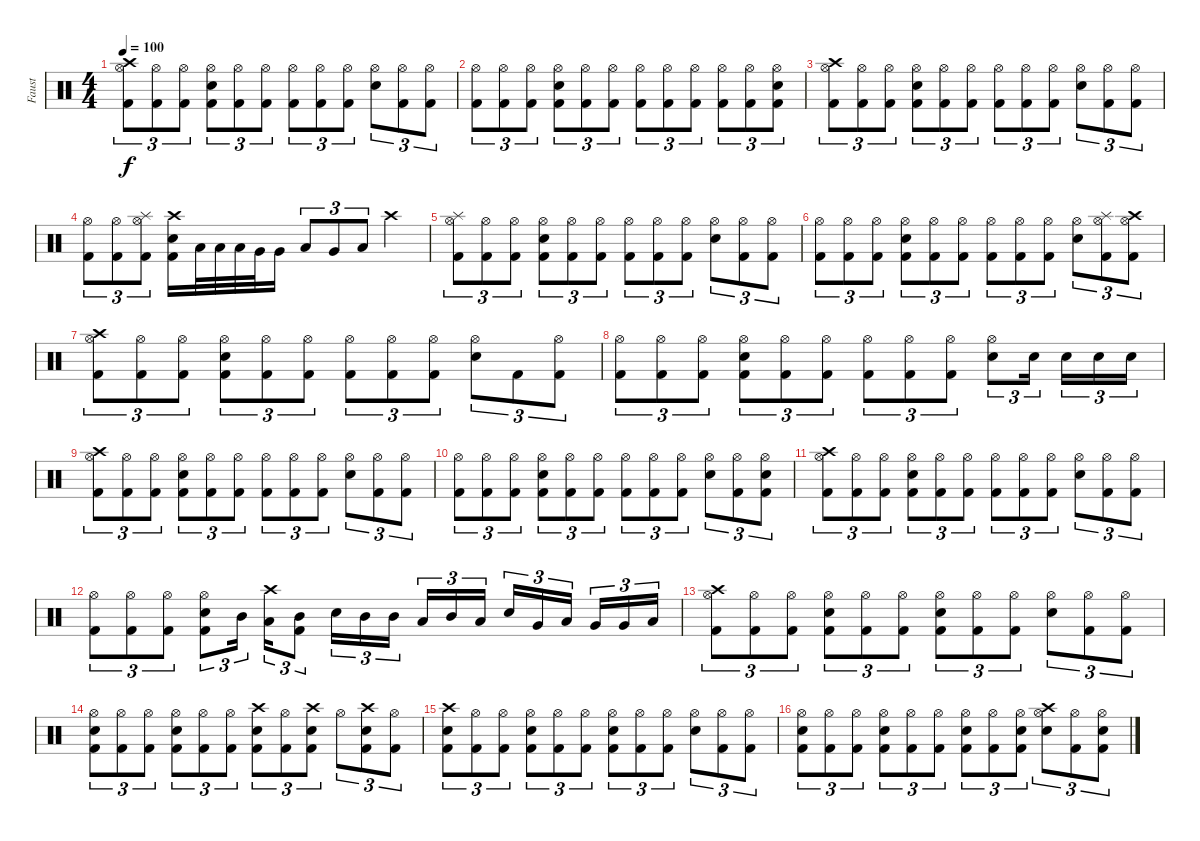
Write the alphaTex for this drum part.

\track ("Faust" "Faust") {instrument percussion}
\staff {score}
\articulation defaults
\ts (4 4)
\tempo 100
\clef neutral
\ks c
("Crash high (hit)" "Hi-Hat (open)" "Kick (hit) 2").8{tu (3 2) dy f} ("Hi-Hat (open)" "Kick (hit) 2").8{tu (3 2)} ("Hi-Hat (open)" "Kick (hit) 2").8{tu (3 2)} ("Snare (hit) 2" "Hi-Hat (open)" "Kick (hit) 2").8{tu (3 2)} ("Hi-Hat (open)" "Kick (hit) 2").8{tu (3 2)} ("Hi-Hat (open)" "Kick (hit) 2").8{tu (3 2)} ("Hi-Hat (open)" "Kick (hit) 2").8{tu (3 2)} ("Hi-Hat (open)" "Kick (hit) 2").8{tu (3 2)} ("Hi-Hat (open)" "Kick (hit) 2").8{tu (3 2)} ("Snare (hit) 2" "Hi-Hat (open)").8{tu (3 2)} ("Hi-Hat (open)" "Kick (hit) 2").8{tu (3 2)} ("Hi-Hat (open)" "Kick (hit) 2").8{tu (3 2)} |
("Hi-Hat (open)" "Kick (hit) 2").8{tu (3 2)} ("Hi-Hat (open)" "Kick (hit) 2").8{tu (3 2)} ("Hi-Hat (open)" "Kick (hit) 2").8{tu (3 2)} ("Snare (hit) 2" "Hi-Hat (open)" "Kick (hit) 2").8{tu (3 2)} ("Hi-Hat (open)" "Kick (hit) 2").8{tu (3 2)} ("Hi-Hat (open)" "Kick (hit) 2").8{tu (3 2)} ("Hi-Hat (open)" "Kick (hit) 2").8{tu (3 2)} ("Hi-Hat (open)" "Kick (hit) 2").8{tu (3 2)} ("Hi-Hat (open)" "Kick (hit) 2").8{tu (3 2)} ("Hi-Hat (open)" "Kick (hit) 2").8{tu (3 2)} ("Hi-Hat (open)" "Kick (hit) 2").8{tu (3 2)} ("Snare (hit) 2" "Hi-Hat (open)" "Kick (hit) 2").8{tu (3 2)} |
("Crash high (hit)" "Hi-Hat (open)" "Kick (hit) 2").8{tu (3 2)} ("Hi-Hat (open)" "Kick (hit) 2").8{tu (3 2)} ("Hi-Hat (open)" "Kick (hit) 2").8{tu (3 2)} ("Snare (hit) 2" "Hi-Hat (open)" "Kick (hit) 2").8{tu (3 2)} ("Hi-Hat (open)" "Kick (hit) 2").8{tu (3 2)} ("Hi-Hat (open)" "Kick (hit) 2").8{tu (3 2)} ("Hi-Hat (open)" "Kick (hit) 2").8{tu (3 2)} ("Hi-Hat (open)" "Kick (hit) 2").8{tu (3 2)} ("Hi-Hat (open)" "Kick (hit) 2").8{tu (3 2)} ("Snare (hit) 2" "Hi-Hat (open)").8{tu (3 2)} ("Hi-Hat (open)" "Kick (hit) 2").8{tu (3 2)} ("Hi-Hat (open)" "Kick (hit) 2").8{tu (3 2)} |
("Hi-Hat (open)" "Kick (hit) 2").8{tu (3 2)} ("Hi-Hat (open)" "Kick (hit) 2").8{tu (3 2)} ("Splash (hit)" "Hi-Hat (open)" "Kick (hit) 2").8{tu (3 2)} ("Crash high (hit)" "Snare (hit) 2" "Kick (hit) 2").16 "Low Tom (hit)".32 "Low Tom (hit)".32 "Low Tom (hit)".32 "Very Low Tom (hit)".32 "Very Low Tom (hit)".16 "Low Floor Tom (hit)".8{tu (3 2)} "Very Low Tom (hit)".8{tu (3 2)} "Low Floor Tom (hit)".8{tu (3 2)} "Crash high (hit)".4 |
("Splash (hit)" "Hi-Hat (open)" "Kick (hit) 2").8{tu (3 2)} ("Hi-Hat (open)" "Kick (hit) 2").8{tu (3 2)} ("Hi-Hat (open)" "Kick (hit) 2").8{tu (3 2)} ("Snare (hit) 2" "Hi-Hat (open)" "Kick (hit) 2").8{tu (3 2)} ("Hi-Hat (open)" "Kick (hit) 2").8{tu (3 2)} ("Hi-Hat (open)" "Kick (hit) 2").8{tu (3 2)} ("Hi-Hat (open)" "Kick (hit) 2").8{tu (3 2)} ("Hi-Hat (open)" "Kick (hit) 2").8{tu (3 2)} ("Hi-Hat (open)" "Kick (hit) 2").8{tu (3 2)} ("Snare (hit) 2" "Hi-Hat (open)").8{tu (3 2)} ("Hi-Hat (open)" "Kick (hit) 2").8{tu (3 2)} ("Hi-Hat (open)" "Kick (hit) 2").8{tu (3 2)} |
("Hi-Hat (open)" "Kick (hit) 2").8{tu (3 2)} ("Hi-Hat (open)" "Kick (hit) 2").8{tu (3 2)} ("Hi-Hat (open)" "Kick (hit) 2").8{tu (3 2)} ("Snare (hit) 2" "Hi-Hat (open)" "Kick (hit) 2").8{tu (3 2)} ("Hi-Hat (open)" "Kick (hit) 2").8{tu (3 2)} ("Hi-Hat (open)" "Kick (hit) 2").8{tu (3 2)} ("Hi-Hat (open)" "Kick (hit) 2").8{tu (3 2)} ("Hi-Hat (open)" "Kick (hit) 2").8{tu (3 2)} ("Hi-Hat (open)" "Kick (hit) 2").8{tu (3 2)} ("Snare (hit) 2" "Hi-Hat (open)").8{tu (3 2)} ("Splash (hit)" "Hi-Hat (open)" "Kick (hit) 2").8{tu (3 2)} ("Crash high (hit)" "Hi-Hat (open)" "Kick (hit) 2").8{tu (3 2)} |
("Crash high (hit)" "Hi-Hat (open)" "Kick (hit) 2").8{tu (3 2)} ("Hi-Hat (open)" "Kick (hit) 2").8{tu (3 2)} ("Hi-Hat (open)" "Kick (hit) 2").8{tu (3 2)} ("Snare (hit) 2" "Hi-Hat (open)" "Kick (hit) 2").8{tu (3 2)} ("Hi-Hat (open)" "Kick (hit) 2").8{tu (3 2)} ("Hi-Hat (open)" "Kick (hit) 2").8{tu (3 2)} ("Hi-Hat (open)" "Kick (hit) 2").8{tu (3 2)} ("Hi-Hat (open)" "Kick (hit) 2").8{tu (3 2)} ("Hi-Hat (open)" "Kick (hit) 2").8{tu (3 2)} ("Snare (hit) 2" "Hi-Hat (open)").8{tu (3 2)} "Kick (hit) 2".8{tu (3 2)} ("Hi-Hat (open)" "Kick (hit) 2").8{tu (3 2)} |
("Hi-Hat (open)" "Kick (hit) 2").8{tu (3 2)} ("Hi-Hat (open)" "Kick (hit) 2").8{tu (3 2)} ("Hi-Hat (open)" "Kick (hit) 2").8{tu (3 2)} ("Snare (hit) 2" "Hi-Hat (open)" "Kick (hit) 2").8{tu (3 2)} ("Hi-Hat (open)" "Kick (hit) 2").8{tu (3 2)} ("Hi-Hat (open)" "Kick (hit) 2").8{tu (3 2)} ("Hi-Hat (open)" "Kick (hit) 2").8{tu (3 2)} ("Hi-Hat (open)" "Kick (hit) 2").8{tu (3 2)} ("Hi-Hat (open)" "Kick (hit) 2").8{tu (3 2)} ("Snare (hit) 2" "Hi-Hat (open)").8{tu (3 2)} "Snare (hit) 2".16{tu (3 2)} "Snare (hit) 2".16{tu (3 2)} "Snare (hit) 2".16{tu (3 2)} "Snare (hit) 2".16{tu (3 2)} |
("Crash high (hit)" "Hi-Hat (open)" "Kick (hit) 2").8{tu (3 2)} ("Hi-Hat (open)" "Kick (hit) 2").8{tu (3 2)} ("Hi-Hat (open)" "Kick (hit) 2").8{tu (3 2)} ("Snare (hit) 2" "Hi-Hat (open)" "Kick (hit) 2").8{tu (3 2)} ("Hi-Hat (open)" "Kick (hit) 2").8{tu (3 2)} ("Hi-Hat (open)" "Kick (hit) 2").8{tu (3 2)} ("Hi-Hat (open)" "Kick (hit) 2").8{tu (3 2)} ("Hi-Hat (open)" "Kick (hit) 2").8{tu (3 2)} ("Hi-Hat (open)" "Kick (hit) 2").8{tu (3 2)} ("Snare (hit) 2" "Hi-Hat (open)").8{tu (3 2)} ("Hi-Hat (open)" "Kick (hit) 2").8{tu (3 2)} ("Hi-Hat (open)" "Kick (hit) 2").8{tu (3 2)} |
("Hi-Hat (open)" "Kick (hit) 2").8{tu (3 2)} ("Hi-Hat (open)" "Kick (hit) 2").8{tu (3 2)} ("Hi-Hat (open)" "Kick (hit) 2").8{tu (3 2)} ("Snare (hit) 2" "Hi-Hat (open)" "Kick (hit) 2").8{tu (3 2)} ("Hi-Hat (open)" "Kick (hit) 2").8{tu (3 2)} ("Hi-Hat (open)" "Kick (hit) 2").8{tu (3 2)} ("Hi-Hat (open)" "Kick (hit) 2").8{tu (3 2)} ("Hi-Hat (open)" "Kick (hit) 2").8{tu (3 2)} ("Hi-Hat (open)" "Kick (hit) 2").8{tu (3 2)} ("Snare (hit) 2" "Hi-Hat (open)").8{tu (3 2)} ("Hi-Hat (open)" "Kick (hit) 2").8{tu (3 2)} ("Snare (hit) 2" "Hi-Hat (open)" "Kick (hit) 2").8{tu (3 2)} |
("Crash high (hit)" "Hi-Hat (open)" "Kick (hit) 2").8{tu (3 2)} ("Hi-Hat (open)" "Kick (hit) 2").8{tu (3 2)} ("Hi-Hat (open)" "Kick (hit) 2").8{tu (3 2)} ("Snare (hit) 2" "Hi-Hat (open)" "Kick (hit) 2").8{tu (3 2)} ("Hi-Hat (open)" "Kick (hit) 2").8{tu (3 2)} ("Hi-Hat (open)" "Kick (hit) 2").8{tu (3 2)} ("Hi-Hat (open)" "Kick (hit) 2").8{tu (3 2)} ("Hi-Hat (open)" "Kick (hit) 2").8{tu (3 2)} ("Hi-Hat (open)" "Kick (hit) 2").8{tu (3 2)} ("Snare (hit) 2" "Hi-Hat (open)").8{tu (3 2)} ("Hi-Hat (open)" "Kick (hit) 2").8{tu (3 2)} ("Hi-Hat (open)" "Kick (hit) 2").8{tu (3 2)} |
("Hi-Hat (open)" "Kick (hit) 2").8{tu (3 2)} ("Hi-Hat (open)" "Kick (hit) 2").8{tu (3 2)} ("Hi-Hat (open)" "Kick (hit) 2").8{tu (3 2)} ("Snare (hit) 2" "Hi-Hat (open)" "Kick (hit) 2").8{tu (3 2)} "Mid Tom (hit)".16{tu (3 2)} ("Crash high (hit)" "Low Tom (hit)").16{tu (3 2)} ("Mid Tom (hit)" "Kick (hit) 2").8{tu (3 2)} "Snare (hit) 2".16{tu (3 2)} "Mid Tom (hit)".16{tu (3 2)} "Mid Tom (hit)".16{tu (3 2)} "Low Tom (hit)".16{tu (3 2)} "Mid Tom (hit)".16{tu (3 2)} "Low Tom (hit)".16{tu (3 2)} "Snare (hit) 2".16{tu (3 2)} "Very Low Tom (hit)".16{tu (3 2)} "Low Tom (hit)".16{tu (3 2)} "Very Low Tom (hit)".16{tu (3 2)} "Very Low Tom (hit)".16{tu (3 2)} "Low Floor Tom (hit)".16{tu (3 2)} |
("Crash high (hit)" "Hi-Hat (open)" "Kick (hit) 2").8{tu (3 2)} ("Hi-Hat (open)" "Kick (hit) 2").8{tu (3 2)} ("Hi-Hat (open)" "Kick (hit) 2").8{tu (3 2)} ("Snare (hit) 2" "Hi-Hat (open)" "Kick (hit) 2").8{tu (3 2)} ("Hi-Hat (open)" "Kick (hit) 2").8{tu (3 2)} ("Hi-Hat (open)" "Kick (hit) 2").8{tu (3 2)} ("Snare (hit) 2" "Hi-Hat (open)" "Kick (hit) 2").8{tu (3 2)} ("Hi-Hat (open)" "Kick (hit) 2").8{tu (3 2)} ("Hi-Hat (open)" "Kick (hit) 2").8{tu (3 2)} ("Snare (hit) 2" "Hi-Hat (open)").8{tu (3 2)} ("Hi-Hat (open)" "Kick (hit) 2").8{tu (3 2)} ("Hi-Hat (open)" "Kick (hit) 2").8{tu (3 2)} |
("Snare (hit) 2" "Hi-Hat (open)" "Kick (hit) 2").8{tu (3 2)} ("Hi-Hat (open)" "Kick (hit) 2").8{tu (3 2)} ("Hi-Hat (open)" "Kick (hit) 2").8{tu (3 2)} ("Snare (hit) 2" "Hi-Hat (open)" "Kick (hit) 2").8{tu (3 2)} ("Hi-Hat (open)" "Kick (hit) 2").8{tu (3 2)} ("Hi-Hat (open)" "Kick (hit) 2").8{tu (3 2)} ("Crash high (hit)" "Snare (hit) 2" "Kick (hit) 2").8{tu (3 2)} ("Hi-Hat (open)" "Kick (hit) 2").8{tu (3 2)} ("Crash high (hit)" "Snare (hit) 2" "Kick (hit) 2").8{tu (3 2)} "Hi-Hat (open)".8{tu (3 2)} ("Crash high (hit)" "Snare (hit) 2" "Kick (hit) 2").8{tu (3 2)} ("Hi-Hat (open)" "Kick (hit) 2").8{tu (3 2)} |
("Crash high (hit)" "Snare (hit) 2" "Kick (hit) 2").8{tu (3 2)} ("Hi-Hat (open)" "Kick (hit) 2").8{tu (3 2)} ("Hi-Hat (open)" "Kick (hit) 2").8{tu (3 2)} ("Snare (hit) 2" "Hi-Hat (open)" "Kick (hit) 2").8{tu (3 2)} ("Hi-Hat (open)" "Kick (hit) 2").8{tu (3 2)} ("Hi-Hat (open)" "Kick (hit) 2").8{tu (3 2)} ("Snare (hit) 2" "Hi-Hat (open)" "Kick (hit) 2").8{tu (3 2)} ("Hi-Hat (open)" "Kick (hit) 2").8{tu (3 2)} ("Hi-Hat (open)" "Kick (hit) 2").8{tu (3 2)} ("Snare (hit) 2" "Hi-Hat (open)").8{tu (3 2)} ("Hi-Hat (open)" "Kick (hit) 2").8{tu (3 2)} ("Hi-Hat (open)" "Kick (hit) 2").8{tu (3 2)} |
("Snare (hit) 2" "Hi-Hat (open)" "Kick (hit) 2").8{tu (3 2)} ("Hi-Hat (open)" "Kick (hit) 2").8{tu (3 2)} ("Hi-Hat (open)" "Kick (hit) 2").8{tu (3 2)} ("Snare (hit) 2" "Hi-Hat (open)" "Kick (hit) 2").8{tu (3 2)} ("Hi-Hat (open)" "Kick (hit) 2").8{tu (3 2)} ("Hi-Hat (open)" "Kick (hit) 2").8{tu (3 2)} ("Snare (hit) 2" "Hi-Hat (open)" "Kick (hit) 2").8{tu (3 2)} ("Hi-Hat (open)" "Kick (hit) 2").8{tu (3 2)} ("Snare (hit) 2" "Hi-Hat (open)" "Kick (hit) 2").8{tu (3 2)} ("Crash high (hit)" "Snare (hit) 2" "Hi-Hat (open)").8{tu (3 2)} ("Hi-Hat (open)" "Kick (hit) 2").8{tu (3 2)} ("Snare (hit) 2" "Hi-Hat (open)" "Kick (hit) 2").8{tu (3 2)}
